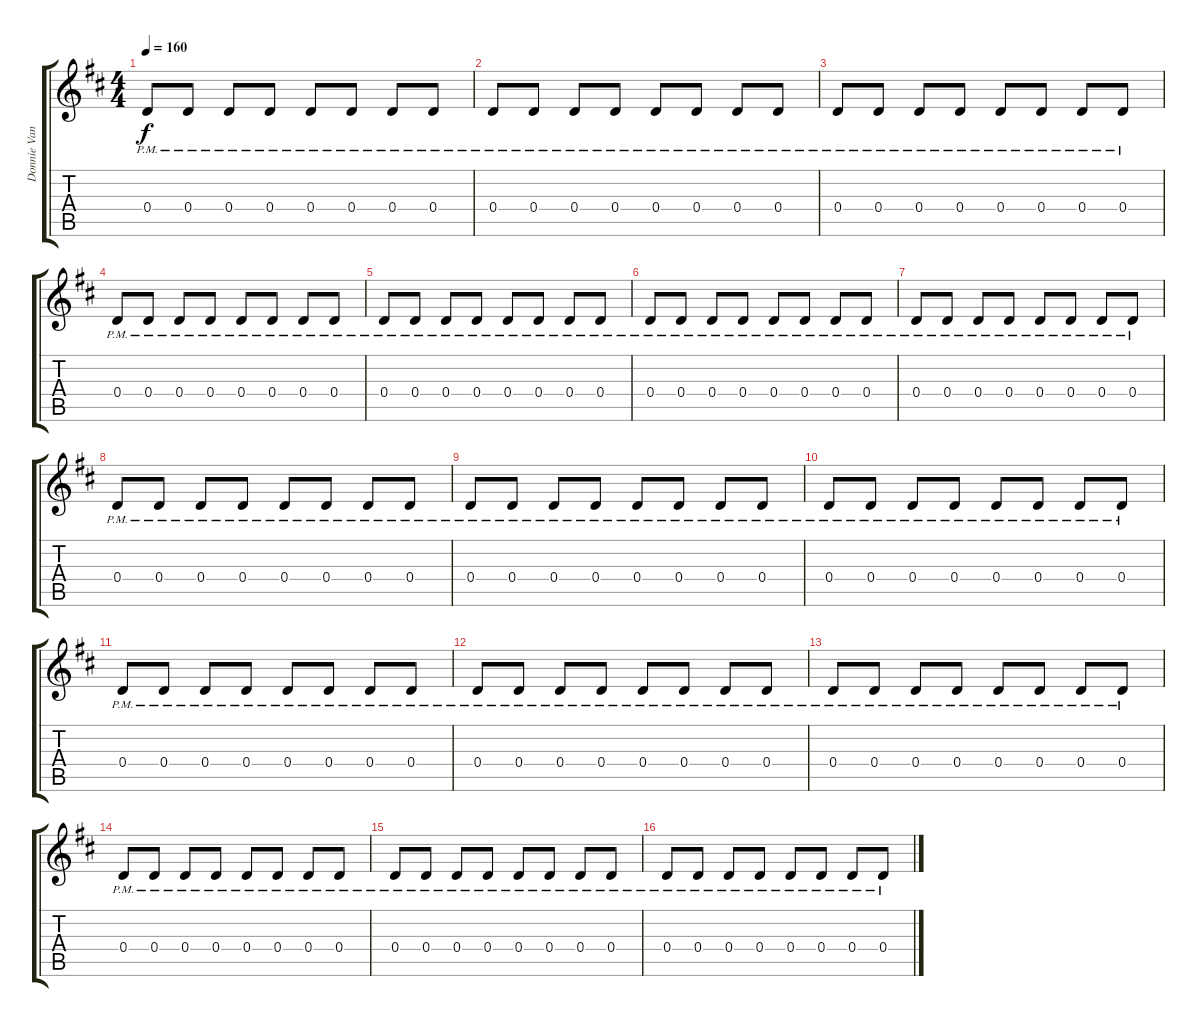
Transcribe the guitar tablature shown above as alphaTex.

\track ("Donnie Van Zant Guitar" "Donnie Van") {instrument electricguitarclean}
\staff {score tabs}
\tuning (E4 B3 G3 D3 A2 D2) {hide}
\ts (4 4)
\tempo 160
\clef g2
\ks d
0.4{pm}.8{dy f} 0.4{pm}.8 0.4{pm}.8 0.4{pm}.8 0.4{pm}.8 0.4{pm}.8 0.4{pm}.8 0.4{pm}.8 |
0.4{pm}.8 0.4{pm}.8 0.4{pm}.8 0.4{pm}.8 0.4{pm}.8 0.4{pm}.8 0.4{pm}.8 0.4{pm}.8 |
0.4{pm}.8 0.4{pm}.8 0.4{pm}.8 0.4{pm}.8 0.4{pm}.8 0.4{pm}.8 0.4{pm}.8 0.4{pm}.8 |
0.4{pm}.8 0.4{pm}.8 0.4{pm}.8 0.4{pm}.8 0.4{pm}.8 0.4{pm}.8 0.4{pm}.8 0.4{pm}.8 |
0.4{pm}.8 0.4{pm}.8 0.4{pm}.8 0.4{pm}.8 0.4{pm}.8 0.4{pm}.8 0.4{pm}.8 0.4{pm}.8 |
0.4{pm}.8 0.4{pm}.8 0.4{pm}.8 0.4{pm}.8 0.4{pm}.8 0.4{pm}.8 0.4{pm}.8 0.4{pm}.8 |
0.4{pm}.8 0.4{pm}.8 0.4{pm}.8 0.4{pm}.8 0.4{pm}.8 0.4{pm}.8 0.4{pm}.8 0.4{pm}.8 |
0.4{pm}.8 0.4{pm}.8 0.4{pm}.8 0.4{pm}.8 0.4{pm}.8 0.4{pm}.8 0.4{pm}.8 0.4{pm}.8 |
0.4{pm}.8 0.4{pm}.8 0.4{pm}.8 0.4{pm}.8 0.4{pm}.8 0.4{pm}.8 0.4{pm}.8 0.4{pm}.8 |
0.4{pm}.8 0.4{pm}.8 0.4{pm}.8 0.4{pm}.8 0.4{pm}.8 0.4{pm}.8 0.4{pm}.8 0.4{pm}.8 |
0.4{pm}.8 0.4{pm}.8 0.4{pm}.8 0.4{pm}.8 0.4{pm}.8 0.4{pm}.8 0.4{pm}.8 0.4{pm}.8 |
0.4{pm}.8 0.4{pm}.8 0.4{pm}.8 0.4{pm}.8 0.4{pm}.8 0.4{pm}.8 0.4{pm}.8 0.4{pm}.8 |
0.4{pm}.8 0.4{pm}.8 0.4{pm}.8 0.4{pm}.8 0.4{pm}.8 0.4{pm}.8 0.4{pm}.8 0.4{pm}.8 |
0.4{pm}.8 0.4{pm}.8 0.4{pm}.8 0.4{pm}.8 0.4{pm}.8 0.4{pm}.8 0.4{pm}.8 0.4{pm}.8 |
0.4{pm}.8 0.4{pm}.8 0.4{pm}.8 0.4{pm}.8 0.4{pm}.8 0.4{pm}.8 0.4{pm}.8 0.4{pm}.8 |
0.4{pm}.8 0.4{pm}.8 0.4{pm}.8 0.4{pm}.8 0.4{pm}.8 0.4{pm}.8 0.4{pm}.8 0.4{pm}.8
